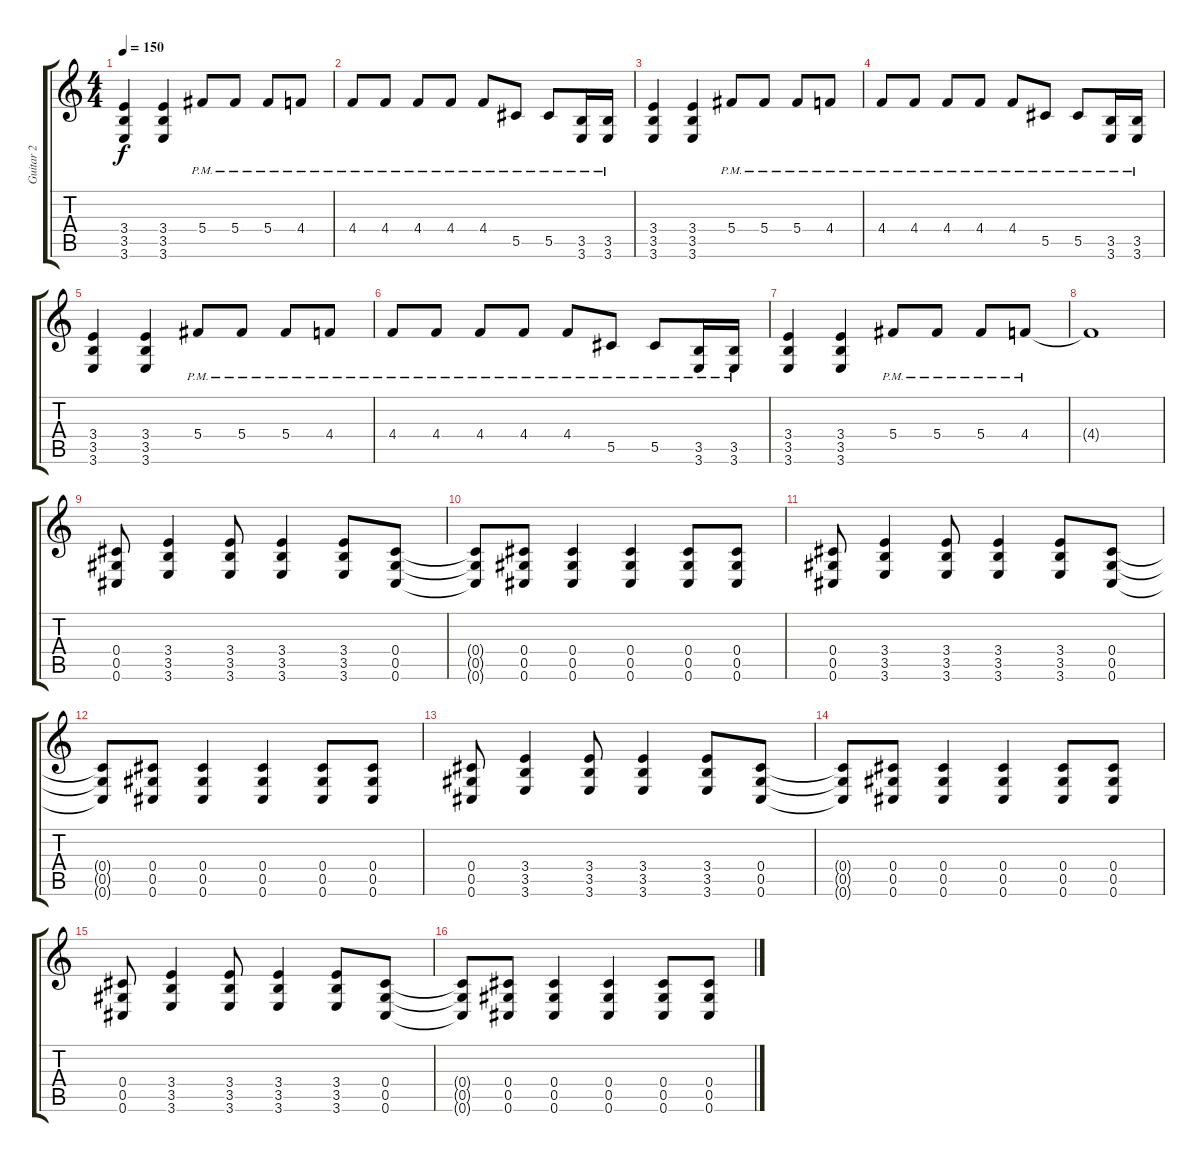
\track ("Guitar 2" "Guitar 2") {instrument overdrivenguitar}
\staff {score tabs}
\tuning (Eb4 Bb3 Gb3 Db3 Ab2 Db2) {hide}
\ts (4 4)
\tempo 150
\clef g2
\ks c
(3.4 3.5 3.6).4{dy f} (3.4 3.5 3.6).4 5.4{pm}.8 5.4{pm}.8 5.4{pm}.8 4.4{pm}.8 |
4.4{pm}.8 4.4{pm}.8 4.4{pm}.8 4.4{pm}.8 4.4{pm}.8 5.5{pm}.8 5.5{pm}.8 (3.5{pm} 3.6{pm}).16 (3.5{pm} 3.6{pm}).16 |
(3.4 3.5 3.6).4 (3.4 3.5 3.6).4 5.4{pm}.8 5.4{pm}.8 5.4{pm}.8 4.4{pm}.8 |
4.4{pm}.8 4.4{pm}.8 4.4{pm}.8 4.4{pm}.8 4.4{pm}.8 5.5{pm}.8 5.5{pm}.8 (3.5{pm} 3.6{pm}).16 (3.5{pm} 3.6{pm}).16 |
(3.4 3.5 3.6).4 (3.4 3.5 3.6).4 5.4{pm}.8 5.4{pm}.8 5.4{pm}.8 4.4{pm}.8 |
4.4{pm}.8 4.4{pm}.8 4.4{pm}.8 4.4{pm}.8 4.4{pm}.8 5.5{pm}.8 5.5{pm}.8 (3.5{pm} 3.6{pm}).16 (3.5{pm} 3.6{pm}).16 |
(3.4 3.5 3.6).4 (3.4 3.5 3.6).4 5.4{pm}.8 5.4{pm}.8 5.4{pm}.8 4.4{pm}.8 |
4.4{t}.1 |
(0.4 0.5 0.6).8 (3.4 3.5 3.6).4 (3.4 3.5 3.6).8 (3.4 3.5 3.6).4 (3.4 3.5 3.6).8 (0.4 0.5 0.6).8 |
(0.4{t} 0.5{t} 0.6{t}).8 (0.4 0.5 0.6).8 (0.4 0.5 0.6).4 (0.4 0.5 0.6).4 (0.4 0.5 0.6).8 (0.4 0.5 0.6).8 |
(0.4 0.5 0.6).8 (3.4 3.5 3.6).4 (3.4 3.5 3.6).8 (3.4 3.5 3.6).4 (3.4 3.5 3.6).8 (0.4 0.5 0.6).8 |
(0.4{t} 0.5{t} 0.6{t}).8 (0.4 0.5 0.6).8 (0.4 0.5 0.6).4 (0.4 0.5 0.6).4 (0.4 0.5 0.6).8 (0.4 0.5 0.6).8 |
(0.4 0.5 0.6).8 (3.4 3.5 3.6).4 (3.4 3.5 3.6).8 (3.4 3.5 3.6).4 (3.4 3.5 3.6).8 (0.4 0.5 0.6).8 |
(0.4{t} 0.5{t} 0.6{t}).8 (0.4 0.5 0.6).8 (0.4 0.5 0.6).4 (0.4 0.5 0.6).4 (0.4 0.5 0.6).8 (0.4 0.5 0.6).8 |
(0.4 0.5 0.6).8 (3.4 3.5 3.6).4 (3.4 3.5 3.6).8 (3.4 3.5 3.6).4 (3.4 3.5 3.6).8 (0.4 0.5 0.6).8 |
(0.4{t} 0.5{t} 0.6{t}).8 (0.4 0.5 0.6).8 (0.4 0.5 0.6).4 (0.4 0.5 0.6).4 (0.4 0.5 0.6).8 (0.4 0.5 0.6).8
